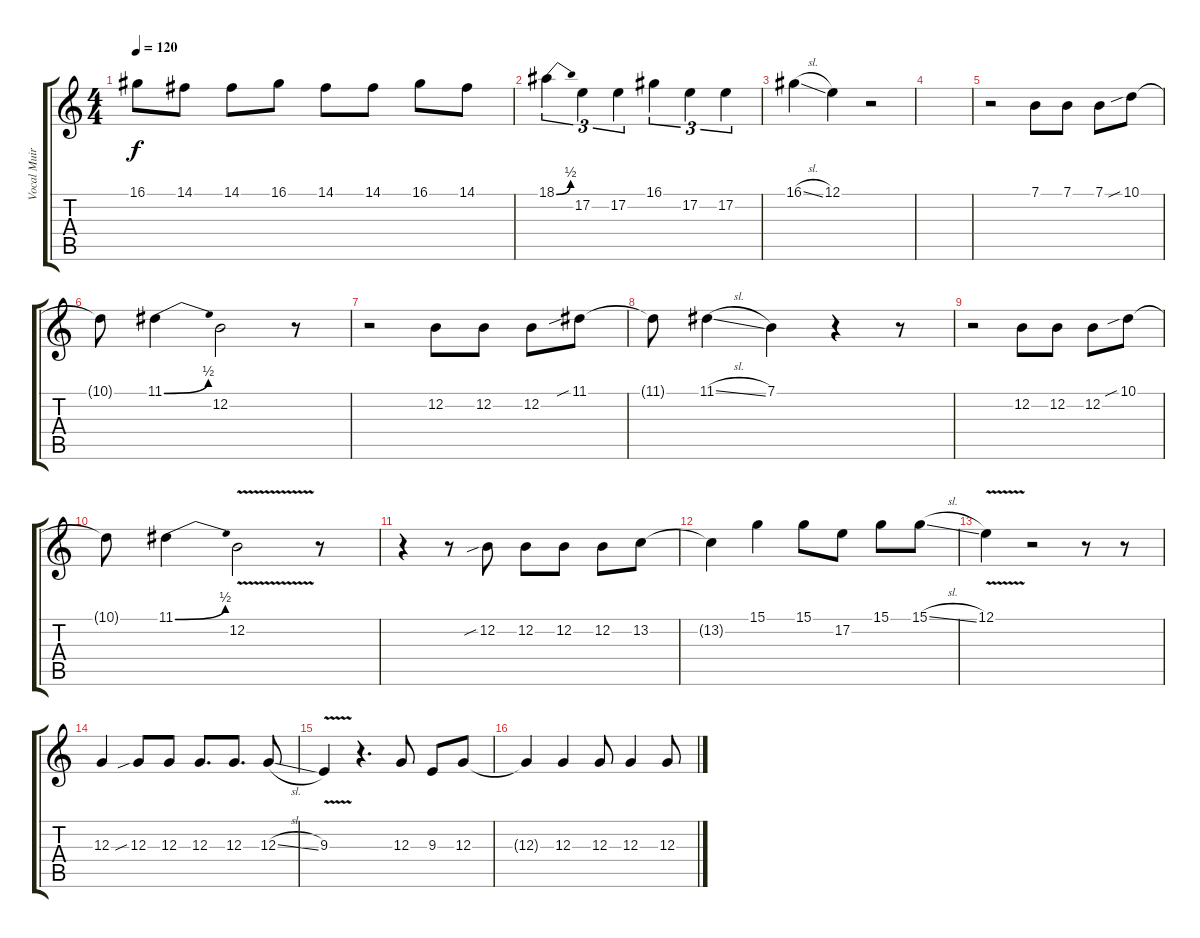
\track ("Vocal Muir high" "Vocal Muir") {instrument lead1square}
\staff {score tabs}
\tuning (E4 B3 G3 D3 A2 E2) {hide}
\ts (4 4)
\tempo 120
\clef g2
\ks c
16.1.8{dy f} 14.1.8 14.1.8 16.1.8 14.1.8 14.1.8 16.1.8 14.1.8 |
18.1{be (bend 0 0 60 2)}.4{tu (3 2)} 17.2.4{tu (3 2)} 17.2.4{tu (3 2)} 16.1.4{tu (3 2)} 17.2.4{tu (3 2)} 17.2.4{tu (3 2)} |
16.1{sl}.4 12.1.4 r.2 |
|
r.2 7.1.8 7.1.8 7.1.8 10.1{sib}.8 |
10.1{t}.8 11.1{be (bend 0 0 60 2)}.4 12.2.2 r.8 |
r.2 12.2.8 12.2.8 12.2.8 11.1{sib}.8 |
11.1{t}.8 11.1{sl}.4 7.1.4 r.4 r.8 |
r.2 12.2.8 12.2.8 12.2.8 10.1{sib}.8 |
10.1{t}.8 11.1{be (bend 0 0 60 2)}.4 12.2{v}.2 r.8 |
r.4 r.8 12.2{sib}.8 12.2.8 12.2.8 12.2.8 13.2.8 |
13.2{t}.4 15.1.4 15.1.8 17.2.8 15.1.8 15.1{sl}.8 |
12.1{v}.4 r.2 r.8 r.8 |
12.3.4 12.3{sib}.8 12.3.8 12.3.8{d} 12.3.8{d} 12.3{sl}.8 |
9.3{v}.4 r.4{d} 12.3.8 9.3.8 12.3.8 |
12.3{t}.4 12.3.4 12.3.8 12.3.4 12.3{sl}.8
